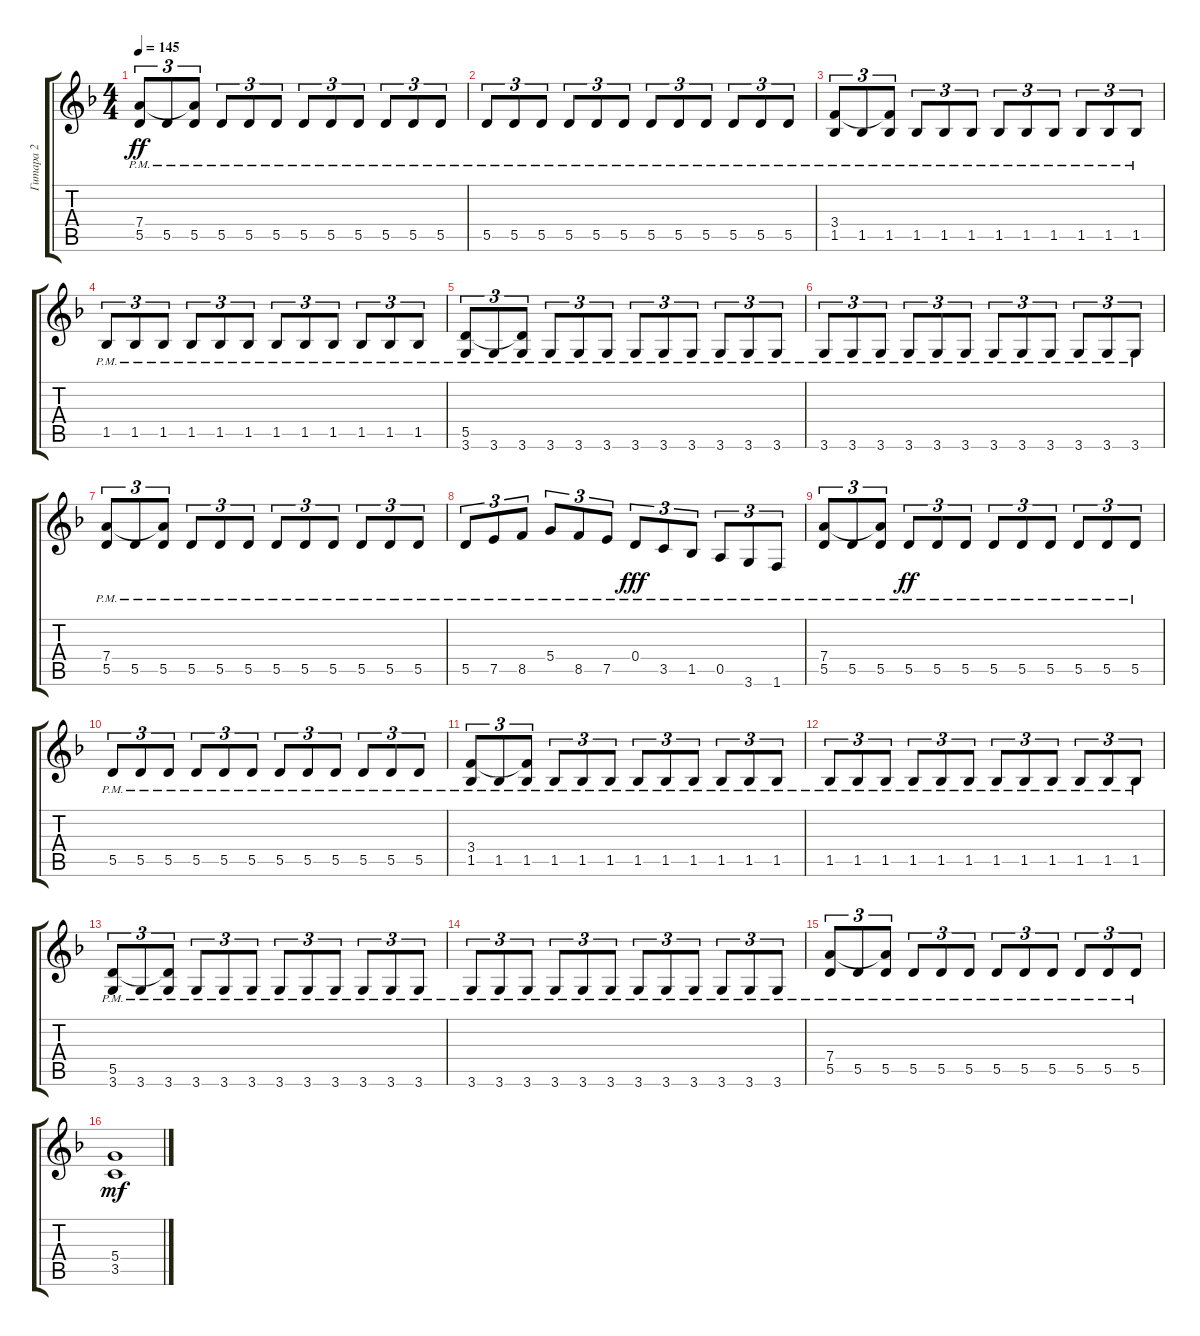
\track ("Гитара 2" "Гитара 2") {instrument distortionguitar}
\staff {score tabs}
\tuning (E4 B3 G3 D3 A2 E2) {hide}
\ts (4 4)
\tempo 145
\clef g2
\ks dminor
(7.4{pm} 5.5{pm}).8{tu (3 2) dy ff} 5.5{pm}.8{tu (3 2)} (7.4{t} 5.5{pm}).8{tu (3 2)} 5.5{pm}.8{tu (3 2)} 5.5{pm}.8{tu (3 2)} 5.5{pm}.8{tu (3 2)} 5.5{pm}.8{tu (3 2)} 5.5{pm}.8{tu (3 2)} 5.5{pm}.8{tu (3 2)} 5.5{pm}.8{tu (3 2)} 5.5{pm}.8{tu (3 2)} 5.5{pm}.8{tu (3 2)} |
5.5{pm}.8{tu (3 2)} 5.5{pm}.8{tu (3 2)} 5.5{pm}.8{tu (3 2)} 5.5{pm}.8{tu (3 2)} 5.5{pm}.8{tu (3 2)} 5.5{pm}.8{tu (3 2)} 5.5{pm}.8{tu (3 2)} 5.5{pm}.8{tu (3 2)} 5.5{pm}.8{tu (3 2)} 5.5{pm}.8{tu (3 2)} 5.5{pm}.8{tu (3 2)} 5.5{pm}.8{tu (3 2)} |
(3.4{pm} 1.5{pm}).8{tu (3 2)} 1.5{pm}.8{tu (3 2)} (3.4{t} 1.5{pm}).8{tu (3 2)} 1.5{pm}.8{tu (3 2)} 1.5{pm}.8{tu (3 2)} 1.5{pm}.8{tu (3 2)} 1.5{pm}.8{tu (3 2)} 1.5{pm}.8{tu (3 2)} 1.5{pm}.8{tu (3 2)} 1.5{pm}.8{tu (3 2)} 1.5{pm}.8{tu (3 2)} 1.5{pm}.8{tu (3 2)} |
1.5{pm}.8{tu (3 2)} 1.5{pm}.8{tu (3 2)} 1.5{pm}.8{tu (3 2)} 1.5{pm}.8{tu (3 2)} 1.5{pm}.8{tu (3 2)} 1.5{pm}.8{tu (3 2)} 1.5{pm}.8{tu (3 2)} 1.5{pm}.8{tu (3 2)} 1.5{pm}.8{tu (3 2)} 1.5{pm}.8{tu (3 2)} 1.5{pm}.8{tu (3 2)} 1.5{pm}.8{tu (3 2)} |
(5.5{pm} 3.6{pm}).8{tu (3 2)} 3.6{pm}.8{tu (3 2)} (5.5{t} 3.6{pm}).8{tu (3 2)} 3.6{pm}.8{tu (3 2)} 3.6{pm}.8{tu (3 2)} 3.6{pm}.8{tu (3 2)} 3.6{pm}.8{tu (3 2)} 3.6{pm}.8{tu (3 2)} 3.6{pm}.8{tu (3 2)} 3.6{pm}.8{tu (3 2)} 3.6{pm}.8{tu (3 2)} 3.6{pm}.8{tu (3 2)} |
3.6{pm}.8{tu (3 2)} 3.6{pm}.8{tu (3 2)} 3.6{pm}.8{tu (3 2)} 3.6{pm}.8{tu (3 2)} 3.6{pm}.8{tu (3 2)} 3.6{pm}.8{tu (3 2)} 3.6{pm}.8{tu (3 2)} 3.6{pm}.8{tu (3 2)} 3.6{pm}.8{tu (3 2)} 3.6{pm}.8{tu (3 2)} 3.6{pm}.8{tu (3 2)} 3.6{pm}.8{tu (3 2)} |
(7.4{pm} 5.5{pm}).8{tu (3 2)} 5.5{pm}.8{tu (3 2)} (7.4{t} 5.5{pm}).8{tu (3 2)} 5.5{pm}.8{tu (3 2)} 5.5{pm}.8{tu (3 2)} 5.5{pm}.8{tu (3 2)} 5.5{pm}.8{tu (3 2)} 5.5{pm}.8{tu (3 2)} 5.5{pm}.8{tu (3 2)} 5.5{pm}.8{tu (3 2)} 5.5{pm}.8{tu (3 2)} 5.5{pm}.8{tu (3 2)} |
5.5{pm}.8{tu (3 2)} 7.5{pm}.8{tu (3 2)} 8.5{pm}.8{tu (3 2)} 5.4{pm}.8{tu (3 2)} 8.5{pm}.8{tu (3 2)} 7.5{pm}.8{tu (3 2)} 0.4{pm}.8{tu (3 2) dy fff} 3.5{pm}.8{tu (3 2)} 1.5{pm}.8{tu (3 2)} 0.5{pm}.8{tu (3 2)} 3.6{pm}.8{tu (3 2)} 1.6{pm}.8{tu (3 2)} |
(7.4{pm} 5.5{pm}).8{tu (3 2)} 5.5{pm}.8{tu (3 2)} (7.4{t} 5.5{pm}).8{tu (3 2)} 5.5{pm}.8{tu (3 2) dy ff} 5.5{pm}.8{tu (3 2)} 5.5{pm}.8{tu (3 2)} 5.5{pm}.8{tu (3 2)} 5.5{pm}.8{tu (3 2)} 5.5{pm}.8{tu (3 2)} 5.5{pm}.8{tu (3 2)} 5.5{pm}.8{tu (3 2)} 5.5{pm}.8{tu (3 2)} |
5.5{pm}.8{tu (3 2)} 5.5{pm}.8{tu (3 2)} 5.5{pm}.8{tu (3 2)} 5.5{pm}.8{tu (3 2)} 5.5{pm}.8{tu (3 2)} 5.5{pm}.8{tu (3 2)} 5.5{pm}.8{tu (3 2)} 5.5{pm}.8{tu (3 2)} 5.5{pm}.8{tu (3 2)} 5.5{pm}.8{tu (3 2)} 5.5{pm}.8{tu (3 2)} 5.5{pm}.8{tu (3 2)} |
(3.4{pm} 1.5{pm}).8{tu (3 2)} 1.5{pm}.8{tu (3 2)} (3.4{t} 1.5{pm}).8{tu (3 2)} 1.5{pm}.8{tu (3 2)} 1.5{pm}.8{tu (3 2)} 1.5{pm}.8{tu (3 2)} 1.5{pm}.8{tu (3 2)} 1.5{pm}.8{tu (3 2)} 1.5{pm}.8{tu (3 2)} 1.5{pm}.8{tu (3 2)} 1.5{pm}.8{tu (3 2)} 1.5{pm}.8{tu (3 2)} |
1.5{pm}.8{tu (3 2)} 1.5{pm}.8{tu (3 2)} 1.5{pm}.8{tu (3 2)} 1.5{pm}.8{tu (3 2)} 1.5{pm}.8{tu (3 2)} 1.5{pm}.8{tu (3 2)} 1.5{pm}.8{tu (3 2)} 1.5{pm}.8{tu (3 2)} 1.5{pm}.8{tu (3 2)} 1.5{pm}.8{tu (3 2)} 1.5{pm}.8{tu (3 2)} 1.5{pm}.8{tu (3 2)} |
(5.5{pm} 3.6{pm}).8{tu (3 2)} 3.6{pm}.8{tu (3 2)} (5.5{t} 3.6{pm}).8{tu (3 2)} 3.6{pm}.8{tu (3 2)} 3.6{pm}.8{tu (3 2)} 3.6{pm}.8{tu (3 2)} 3.6{pm}.8{tu (3 2)} 3.6{pm}.8{tu (3 2)} 3.6{pm}.8{tu (3 2)} 3.6{pm}.8{tu (3 2)} 3.6{pm}.8{tu (3 2)} 3.6{pm}.8{tu (3 2)} |
3.6{pm}.8{tu (3 2)} 3.6{pm}.8{tu (3 2)} 3.6{pm}.8{tu (3 2)} 3.6{pm}.8{tu (3 2)} 3.6{pm}.8{tu (3 2)} 3.6{pm}.8{tu (3 2)} 3.6{pm}.8{tu (3 2)} 3.6{pm}.8{tu (3 2)} 3.6{pm}.8{tu (3 2)} 3.6{pm}.8{tu (3 2)} 3.6{pm}.8{tu (3 2)} 3.6{pm}.8{tu (3 2)} |
(7.4{pm} 5.5{pm}).8{tu (3 2)} 5.5{pm}.8{tu (3 2)} (7.4{t} 5.5{pm}).8{tu (3 2)} 5.5{pm}.8{tu (3 2)} 5.5{pm}.8{tu (3 2)} 5.5{pm}.8{tu (3 2)} 5.5{pm}.8{tu (3 2)} 5.5{pm}.8{tu (3 2)} 5.5{pm}.8{tu (3 2)} 5.5{pm}.8{tu (3 2)} 5.5{pm}.8{tu (3 2)} 5.5{pm}.8{tu (3 2)} |
(5.4 3.5).1{dy mf}
